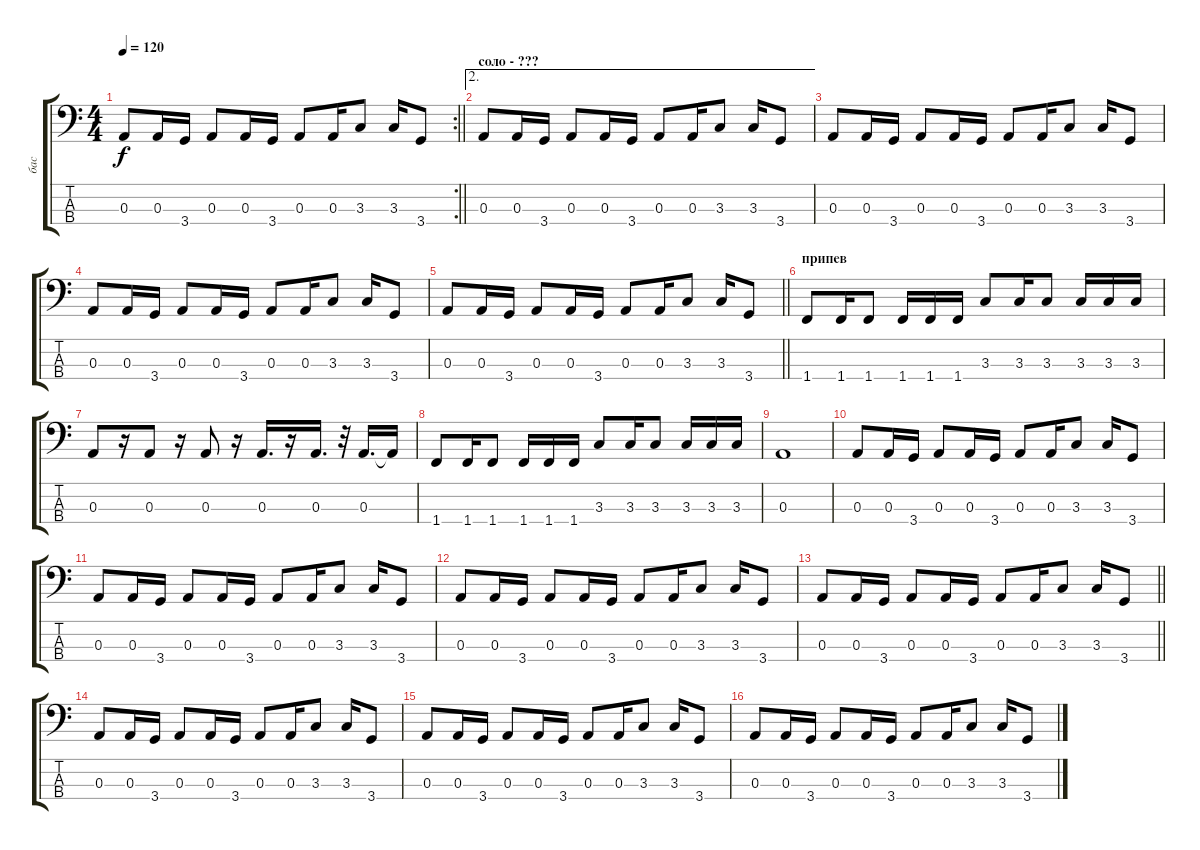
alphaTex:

\track ("бас" "бас") {instrument electricbasspick}
\staff {score tabs}
\tuning (G2 D2 A1 E1) {hide}
\rc 2
\ts (4 4)
\tempo 120
\clef f4
\barLineRight lightlight
\ks c
0.3.8{dy f} 0.3.16 3.4.16 0.3.8 0.3.16 3.4.16 0.3.8 0.3.16 3.3.8 3.3.16 3.4.8 |
\ae 2
\section ("" "соло - ???")
0.3.8 0.3.16 3.4.16 0.3.8 0.3.16 3.4.16 0.3.8 0.3.16 3.3.8 3.3.16 3.4.8 |
0.3.8 0.3.16 3.4.16 0.3.8 0.3.16 3.4.16 0.3.8 0.3.16 3.3.8 3.3.16 3.4.8 |
0.3.8 0.3.16 3.4.16 0.3.8 0.3.16 3.4.16 0.3.8 0.3.16 3.3.8 3.3.16 3.4.8 |
\barLineRight lightlight
0.3.8 0.3.16 3.4.16 0.3.8 0.3.16 3.4.16 0.3.8 0.3.16 3.3.8 3.3.16 3.4.8 |
\section ("" "припев")
1.4.8 1.4.16 1.4.8 1.4.16 1.4.16 1.4.16 3.3.8 3.3.16 3.3.8 3.3.16 3.3.16 3.3.16 |
0.3.8 r.16 0.3.8 r.16 0.3.8 r.16 0.3.16{d} r.16 0.3.16{d} r.32 0.3.16{d} 0.3{t}.16 |
1.4.8 1.4.16 1.4.8 1.4.16 1.4.16 1.4.16 3.3.8 3.3.16 3.3.8 3.3.16 3.3.16 3.3.16 |
0.3.1 |
0.3.8 0.3.16 3.4.16 0.3.8 0.3.16 3.4.16 0.3.8 0.3.16 3.3.8 3.3.16 3.4.8 |
0.3.8 0.3.16 3.4.16 0.3.8 0.3.16 3.4.16 0.3.8 0.3.16 3.3.8 3.3.16 3.4.8 |
0.3.8 0.3.16 3.4.16 0.3.8 0.3.16 3.4.16 0.3.8 0.3.16 3.3.8 3.3.16 3.4.8 |
\barLineRight lightlight
0.3.8 0.3.16 3.4.16 0.3.8 0.3.16 3.4.16 0.3.8 0.3.16 3.3.8 3.3.16 3.4.8 |
0.3.8 0.3.16 3.4.16 0.3.8 0.3.16 3.4.16 0.3.8 0.3.16 3.3.8 3.3.16 3.4.8 |
0.3.8 0.3.16 3.4.16 0.3.8 0.3.16 3.4.16 0.3.8 0.3.16 3.3.8 3.3.16 3.4.8 |
0.3.8 0.3.16 3.4.16 0.3.8 0.3.16 3.4.16 0.3.8 0.3.16 3.3.8 3.3.16 3.4.8
